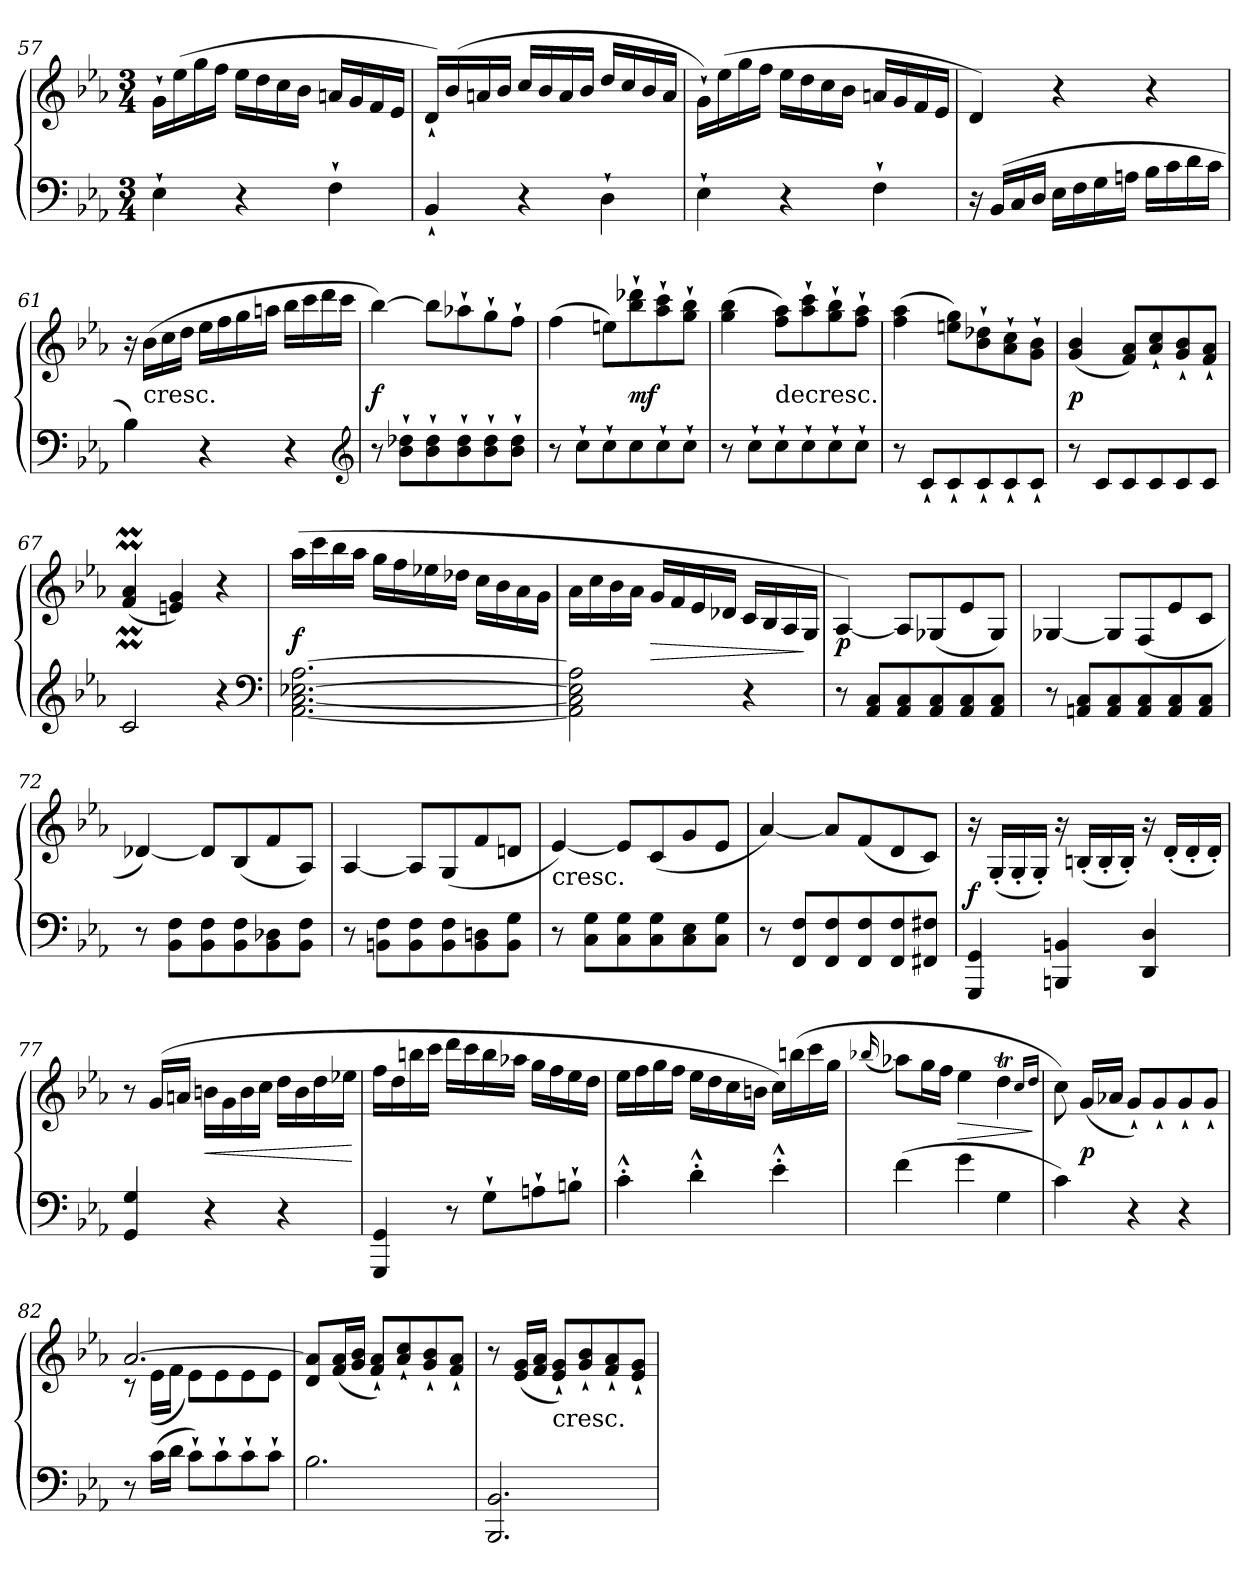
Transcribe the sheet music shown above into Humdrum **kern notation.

**kern	**kern	**dynam
*part1	*part1	*part1
*staff2	*staff1	*staff1/2
*clefF4	*clefG2	*
*k[b-e-a-]	*k[b-e-a-]	*
*E-:	*E-:	*
*M3/4	*M3/4	*
=57	=57	=57
4E-`	16g`LL	.
.	(16ee-	.
.	16gg	.
.	16ffJJ	.
4r	16ee-LL	.
.	16dd	.
.	16cc	.
.	16b-JJ	.
4F`	16anLL	.
.	16g	.
.	16f	.
.	16e-JJ	.
!!LO:LB:g=z
=58	=58	=58
4BB-`	16d`LL)	.
.	(16b-	.
.	16an	.
.	16b-JJ	.
4r	16cc/LL	.
.	16b-/	.
.	16a/	.
.	16b-/JJ	.
4D`	16dd/LL	.
.	16cc/	.
.	16b-/	.
.	16a/JJ	.
=59	=59	=59
4E-`	16g`LL)	.
.	(16ee-	.
.	16gg	.
.	16ffJJ	.
4r	16ee-LL	.
.	16dd	.
.	16cc	.
.	16b-JJ	.
4F`	16anLL	.
.	16g	.
.	16f	.
.	16e-JJ	.
=60	=60	=60
16r	4d)	.
(16BB-LL	.	.
16C	.	.
16DJJ	.	.
16E-LL	4r	.
16F	.	.
16G	.	.
16AnJJ	.	.
16B-LL	4r	.
16c	.	.
16d	.	.
16cJJ	.	.
=61	=61	=61
4B-)	16r	.
!	!LO:TX:c:t=cresc.	!
.	(16b-LL	.
.	16cc	.
.	16ddJJ	.
4r	16ee-LL	.
.	16ff	.
.	16gg	.
.	16aanJJ	.
4r	16bb-LL	.
.	16ccc	.
.	16ddd	.
.	16cccJJ	.
*clefG2	*	*
!!LO:LB:g=z
=62	=62	=62
8r	[4bb-)	f
8b-` 8dd-X`L	.	.
8b-` 8dd-`	8bb-L]	.
8b-` 8dd-`	8aa-X`	.
8b-` 8dd-`	8gg`	.
8b-` 8dd-`J	8ff`J	.
=63	=63	=63
8r	(4ff	.
8cc`L	.	.
8cc`	8eenL)	.
8cc	8bb-` 8ddd-X`	mf
8cc`	8aa-` 8ccc`	.
8cc`J	8gg` 8bb-`J	.
=64	=64	=64
8r	(4gg 4bb-	.
8cc`L	.	.
!	!LO:TX:c:t=decresc.	!
8cc`	8ff 8aa-L)	.
8cc`	8aa-` 8ccc`	.
8cc`	8gg` 8bb-`	.
8cc`J	8ff` 8aa-`J	.
=65	=65	=65
8r	(4ff 4aa-	.
8c`L	.	.
8c`	8een 8ggL)	.
8c`	8b-` 8dd-X`	.
8c`	8a-` 8cc`	.
8c`J	8g` 8b-`J	.
=66	=66	=66
8r	(4g 4b-	p
8cL	.	.
8c	8f 8a-L)	.
8c	8a-` 8cc`	.
8c	8g` 8b-`	.
8cJ	8f` 8a-`J	.
=67	=67	=67
2c	(4fM 4a-M	.
.	4en 4g)	.
4r	4r	.
*clefF4	*	*
!!LO:LB:g=z
=68	=68	=68
[2.AA- [2.C [2.E-X [2.A-	(16aa-LL	f
.	16ccc	.
.	16bb-	.
.	16aa-JJ	.
.	16ggLL	.
.	16ff	.
.	16ee-X	.
.	16dd-XJJ	.
.	16cc\LL	.
.	16b-\	.
.	16a-\	.
.	16g\JJ	.
=69	=69	=69
2AA-] 2C] 2E-] 2A-]	16a-\LL	.
.	16cc\	.
.	16b-\	.
.	16a-\JJ	.
.	16gLL	>
.	16f	.
.	16e-	.
.	16d-XJJ	.
4r	16cLL	.
.	16B-	.
.	16A-	.
.	16GJJ	]
=70	=70	=70
8r	[4A-)	p
8AA- 8CL	.	.
8AA- 8C	8A-L]	.
8AA- 8C	(8G-X	.
8AA- 8C	8e-	.
8AA- 8CJ	8G-J)	.
=71	=71	=71
8r	[4G-X	.
8AAn 8CL	.	.
8AA 8C	8G-L]	.
8AA 8C	(8F	.
8AA 8C	8e-	.
8AA 8CJ	8cJ	.
=72	=72	=72
8r	[4d-X)	.
8BB-\ 8F\L	.	.
8BB-\ 8F\	8d-L]	.
8BB-\ 8F\	(8B-	.
8BB-\ 8D-X\	8f	.
8BB-\ 8F\J	8A-J)	.
=73	=73	=73
8r	[4A-	.
8BBn\ 8F\L	.	.
8BB\ 8F\	8A-L]	.
8BB\ 8F\	(8G	.
8BB\ 8Dn\	8f	.
8BB\ 8G\J	8dnJ	.
!!LO:LB:g=z
=74	=74	=74
!	!LO:TX:c:t=cresc.	!
8r	[4e-)	.
8C 8GL	.	.
8C 8G	8e-L]	.
8C 8G	(8c	.
8C 8E-	8g	.
8C 8GJ	8e-J	.
=75	=75	=75
8r	[4a-)	.
8FF 8FL	.	.
8FF 8F	8a-L]	.
8FF 8F	(8f	.
8FF 8F	8d	.
8FF#X 8F#XJ	8cJ)	.
=76	=76	=76
4GGG 4GG	16r	f
.	(16G'LL	.
.	16G'	.
.	16G'JJ)	.
4BBBn 4BBn	16r	.
.	(16Bn'LL	.
.	16B'	.
.	16B'JJ)	.
4DD 4D	16r	.
.	(16d'LL	.
.	16d'	.
.	16d'JJ)	.
=77	=77	=77
4GG 4G	8r	.
.	(16gLL	.
.	16anJJ	.
4r	16bn\LL	<
.	16g\	.
.	16b\	.
.	16cc\JJ	.
4r	16ddLL	.
.	16b	.
.	16dd	.
.	16ee-XJJ	.
.	.	[
=78	=78	=78
4GGG 4GG	16ffLL	.
.	16dd	.
.	16bbn	.
.	16cccJJ	.
8r	16dddLL	.
.	16ccc	.
8G`L	16bb	.
.	16aa-XJJ	.
8An`	16ggLL	.
.	16ff	.
8Bn`J	16ee-	.
.	16ddJJ	.
!!LO:LB:g=z
=79	=79	=79
4c'^^	16ee-LL	.
.	16ff	.
.	16gg	.
.	16ffJJ	.
4d'^^	16ee-LL	.
.	16dd	.
.	16cc	.
.	16bnJJ	.
4e-'^^	16ccLL)	.
.	(16bbn	.
.	16ccc	.
.	16ggJJ	.
=80	=80	=80
.	(16qqbb-X/	.
(4f	8aa-XL)	.
.	16ggL	.
.	16ffJJ	.
4g	4ee-	>
4G	4ddt	.
.	16qcc/LL	.
.	16qdd/JJ	.
.	.	]
=81	=81	=81
4c)	8cc)	.
.	(16gLL	p
.	16a-XJJ	.
4r	8g`L)	.
.	8g`	.
4r	8g`	.
.	8g`J	.
=82	=82	=82
*	*^	*
8r	[2.a-	8r	.
(16cLL	.	(16e-LL	.
16dJJ	.	16fJJ	.
8c`L)	.	8e-L)	.
8c`	.	8e-	.
8c`	.	8e-	.
8c`J	.	8e-J	.
*	*v	*v	*
=83	=83	=83
2.B-	8d 8a-]L	.
.	(16f 16a-L	.
.	16g 16b-JJ	.
.	8f` 8a-`L)	.
.	8a-` 8cc`	.
.	8g` 8b-`	.
.	8f` 8a-`J	.
=84	=84	=84
2.BBB- 2.BB-	8r	.
.	(16e- 16gLL	.
.	16f 16a-JJ	.
!	!LO:TX:c:t=cresc.	!
.	8e-` 8g`L)	.
.	8g` 8b-`	.
.	8f` 8a-`	.
.	8e-` 8g`J	.
=	=	=
*-	*-	*-
